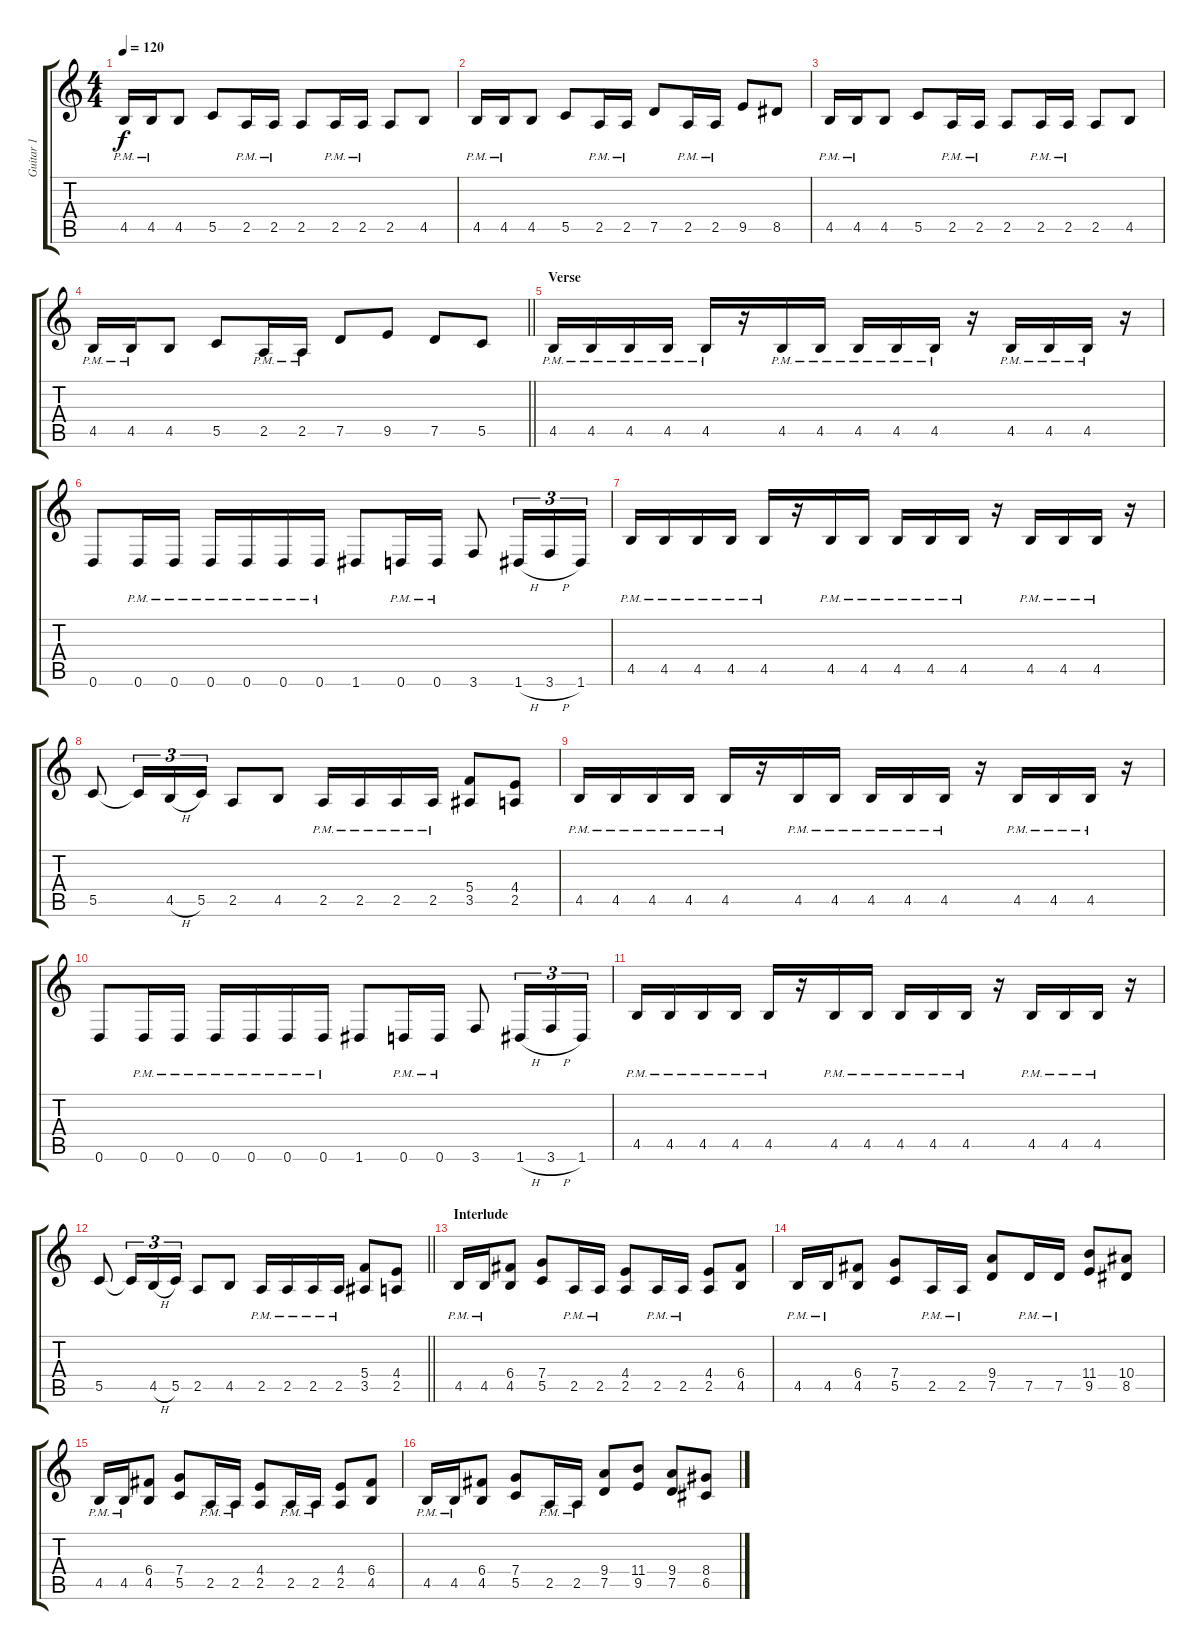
\track ("Guitar 1" "Guitar 1") {instrument distortionguitar}
\staff {score tabs}
\tuning (D4 A3 F3 C3 G2 D2) {hide}
\ts (4 4)
\tempo 120
\clef g2
\ks c
4.5{pm}.16{dy f} 4.5{pm}.16 4.5.8 5.5.8 2.5{pm}.16 2.5{pm}.16 2.5.8 2.5{pm}.16 2.5{pm}.16 2.5.8 4.5.8 |
4.5{pm}.16 4.5{pm}.16 4.5.8 5.5.8 2.5{pm}.16 2.5{pm}.16 7.5.8 2.5{pm}.16 2.5{pm}.16 9.5.8 8.5.8 |
4.5{pm}.16 4.5{pm}.16 4.5.8 5.5.8 2.5{pm}.16 2.5{pm}.16 2.5.8 2.5{pm}.16 2.5{pm}.16 2.5.8 4.5.8 |
\barLineRight lightlight
4.5{pm}.16 4.5{pm}.16 4.5.8 5.5.8 2.5{pm}.16 2.5{pm}.16 7.5.8 9.5.8 7.5.8 5.5.8 |
\section ("" "Verse")
4.5{pm}.16 4.5{pm}.16 4.5{pm}.16 4.5{pm}.16 4.5{pm}.16 r.16 4.5{pm}.16 4.5{pm}.16 4.5{pm}.16 4.5{pm}.16 4.5{pm}.16 r.16 4.5{pm}.16 4.5{pm}.16 4.5{pm}.16 r.16 |
0.6.8 0.6{pm}.16 0.6{pm}.16 0.6{pm}.16 0.6{pm}.16 0.6{pm}.16 0.6{pm}.16 1.6.8 0.6{pm}.16 0.6{pm}.16 3.6.8 1.6{h}.16{tu (3 2)} 3.6{h}.16{tu (3 2)} 1.6.16{tu (3 2)} |
4.5{pm}.16 4.5{pm}.16 4.5{pm}.16 4.5{pm}.16 4.5{pm}.16 r.16 4.5{pm}.16 4.5{pm}.16 4.5{pm}.16 4.5{pm}.16 4.5{pm}.16 r.16 4.5{pm}.16 4.5{pm}.16 4.5{pm}.16 r.16 |
5.5.8 5.5{t}.16{tu (3 2)} 4.5{h}.16{tu (3 2)} 5.5.16{tu (3 2)} 2.5.8 4.5.8 2.5{pm}.16 2.5{pm}.16 2.5{pm}.16 2.5{pm}.16 (5.4 3.5).8 (4.4 2.5).8 |
4.5{pm}.16 4.5{pm}.16 4.5{pm}.16 4.5{pm}.16 4.5{pm}.16 r.16 4.5{pm}.16 4.5{pm}.16 4.5{pm}.16 4.5{pm}.16 4.5{pm}.16 r.16 4.5{pm}.16 4.5{pm}.16 4.5{pm}.16 r.16 |
0.6.8 0.6{pm}.16 0.6{pm}.16 0.6{pm}.16 0.6{pm}.16 0.6{pm}.16 0.6{pm}.16 1.6.8 0.6{pm}.16 0.6{pm}.16 3.6.8 1.6{h}.16{tu (3 2)} 3.6{h}.16{tu (3 2)} 1.6.16{tu (3 2)} |
4.5{pm}.16 4.5{pm}.16 4.5{pm}.16 4.5{pm}.16 4.5{pm}.16 r.16 4.5{pm}.16 4.5{pm}.16 4.5{pm}.16 4.5{pm}.16 4.5{pm}.16 r.16 4.5{pm}.16 4.5{pm}.16 4.5{pm}.16 r.16 |
\barLineRight lightlight
5.5.8 5.5{t}.16{tu (3 2)} 4.5{h}.16{tu (3 2)} 5.5.16{tu (3 2)} 2.5.8 4.5.8 2.5{pm}.16 2.5{pm}.16 2.5{pm}.16 2.5{pm}.16 (5.4 3.5).8 (4.4 2.5).8 |
\section ("" "Interlude")
4.5{pm}.16 4.5{pm}.16 (6.4 4.5).8 (7.4 5.5).8 2.5{pm}.16 2.5{pm}.16 (4.4 2.5).8 2.5{pm}.16 2.5{pm}.16 (4.4 2.5).8 (6.4 4.5).8 |
4.5{pm}.16 4.5{pm}.16 (6.4 4.5).8 (7.4 5.5).8 2.5{pm}.16 2.5{pm}.16 (9.4 7.5).8 7.5{pm}.16 7.5{pm}.16 (11.4 9.5).8 (10.4 8.5).8 |
4.5{pm}.16 4.5{pm}.16 (6.4 4.5).8 (7.4 5.5).8 2.5{pm}.16 2.5{pm}.16 (4.4 2.5).8 2.5{pm}.16 2.5{pm}.16 (4.4 2.5).8 (6.4 4.5).8 |
4.5{pm}.16 4.5{pm}.16 (6.4 4.5).8 (7.4 5.5).8 2.5{pm}.16 2.5{pm}.16 (9.4 7.5).8 (11.4 9.5).8 (9.4 7.5).8 (8.4 6.5).8
